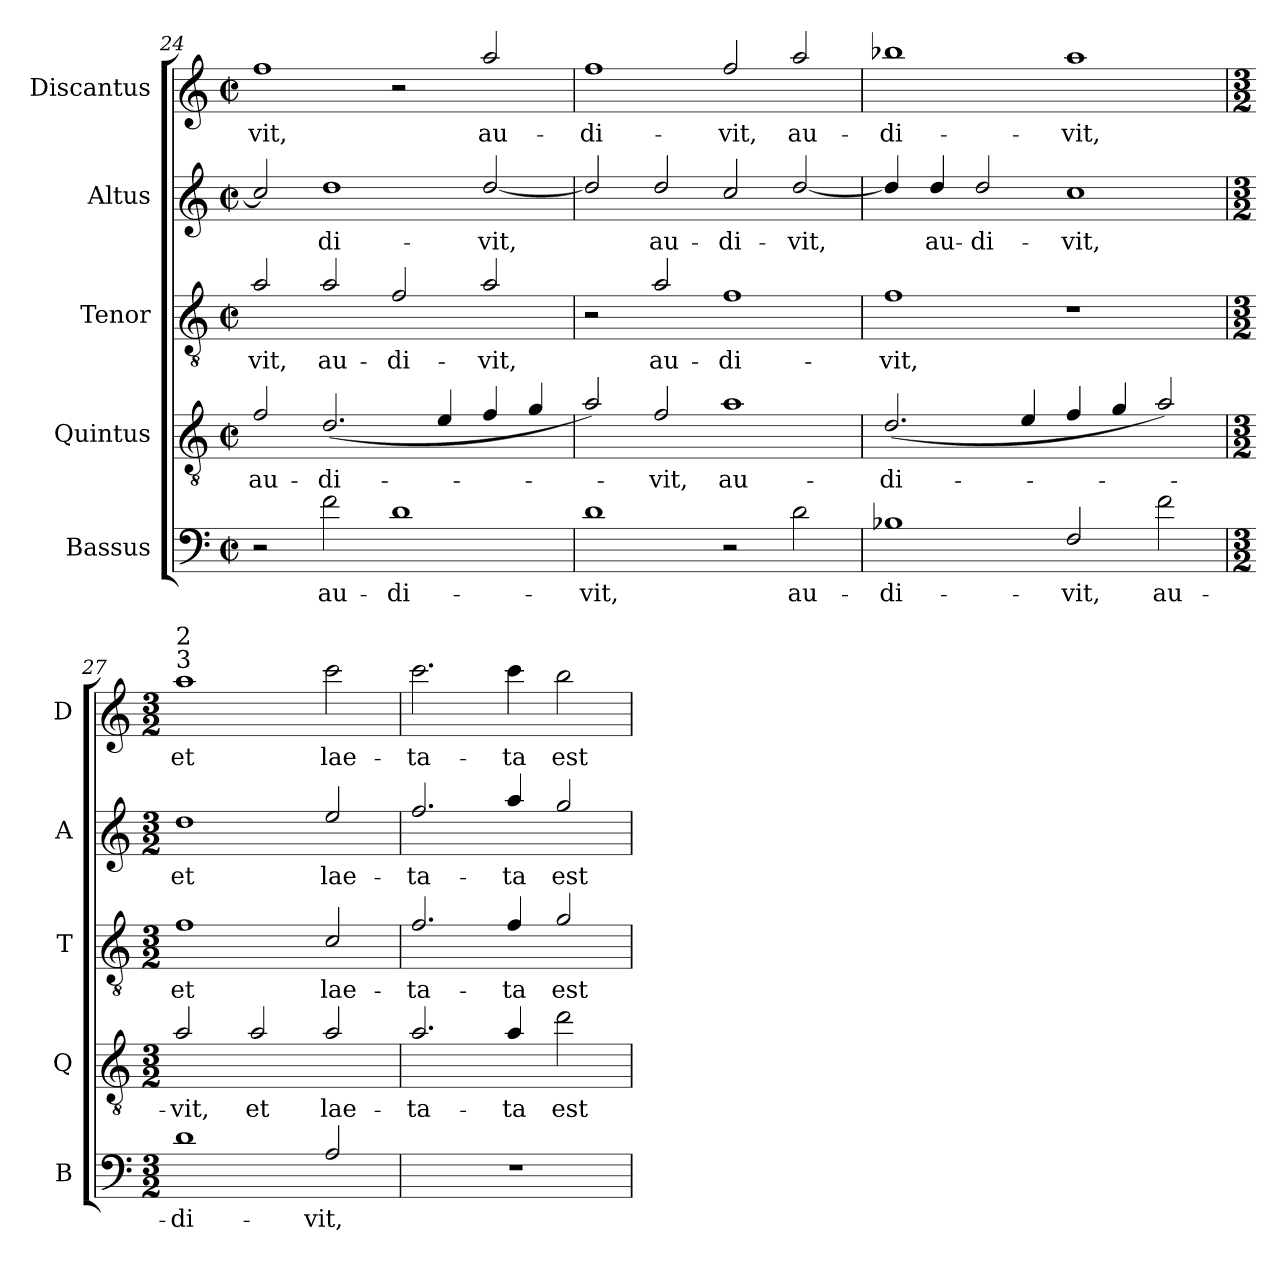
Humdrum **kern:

**kern	**text	**kern	**text	**kern	**text	**kern	**text	**kern	**text
*part5	*part5	*part4	*part4	*part3	*part3	*part2	*part2	*part1	*part1
*staff5	*staff5	*staff4	*staff4	*staff3	*staff3	*staff2	*staff2	*staff1	*staff1
*I"Bassus	*	*I"Quintus	*	*I"Tenor	*	*I"Altus	*	*I"Discantus	*
*I'B	*	*I'Q	*	*I'T	*	*I'A	*	*I'D	*
*clefF4	*	*clefGv2	*	*clefGv2	*	*clefG2	*	*clefG2	*
*ITrd7c12	*	*ITrd7c12	*	*ITrd7c12	*	*ITrd7c12	*	*ITrd7c12	*
*k[]	*	*k[]	*	*k[]	*	*k[]	*	*k[]	*
*C:	*	*C:	*	*C:	*	*C:	*	*C:	*
*M2/2	*	*M2/2	*	*M2/2	*	*M2/2	*	*M2/2	*
*met(c|)	*	*met(c|)	*	*met(c|)	*	*met(c|)	*	*met(c|)	*
=24	=24	=24	=24	=24	=24	=24	=24	=24	=24
!	!	!	!LO:LY:b	!	!LO:LY:b	!	!	!	!LO:LY:b
2r	.	2F/	au-	2A/	-vit,	2c/]	.	1f	-vit,
!	!LO:LY:b	!	!LO:LY:b	!	!LO:LY:b	!	!LO:LY:b	!	!
2F\	au-	(<2.D/	-di-	2A/	au-	1d	-di-	.	.
!	!LO:LY:b	!	!	!	!LO:LY:b	!	!	!	!
1D	-di-	.	.	2F/	-di-	.	.	2r	.
.	.	4E/	.	.	.	.	.	.	.
!	!	!	!	!	!LO:LY:b	!	!LO:LY:b	!	!LO:LY:b
.	.	4F/	.	2A/	-vit,	[2d/	-vit,	2a/	au-
.	.	4G/	.	.	.	.	.	.	.
=25	=25	=25	=25	=25	=25	=25	=25	=25	=25
!	!LO:LY:b	!	!	!	!	!	!	!	!LO:LY:b
1D	-vit,	2A/)	.	2r	.	2d/]	.	1f	-di-
!	!	!	!LO:LY:b	!	!LO:LY:b	!	!LO:LY:b	!	!
.	.	2F/	-vit,	2A/	au-	2d/	au-	.	.
!	!	!	!LO:LY:b	!	!LO:LY:b	!	!LO:LY:b	!	!LO:LY:b
2r	.	1A	au-	1F	-di-	2c/	-di-	2f/	-vit,
!	!LO:LY:b	!	!	!	!	!	!LO:LY:b	!	!LO:LY:b
2D\	au-	.	.	.	.	[2d/	-vit,	2a/	au-
=26	=26	=26	=26	=26	=26	=26	=26	=26	=26
!	!LO:LY:b	!	!LO:LY:b	!	!LO:LY:b	!	!	!	!LO:LY:b
1BB-X	-di-	(<2.D/	-di-	1F	-vit,	4d/]	.	1b-X	-di-
!	!	!	!	!	!	!	!LO:LY:b	!	!
.	.	.	.	.	.	4d/	au-	.	.
!	!	!	!	!	!	!	!LO:LY:b	!	!
.	.	.	.	.	.	2d/	-di-	.	.
.	.	4E/	.	.	.	.	.	.	.
!	!LO:LY:b	!	!	!	!	!	!LO:LY:b	!	!LO:LY:b
2FF/	-vit,	4F/	.	1r	.	1c	-vit,	1a	-vit,
.	.	4G/	.	.	.	.	.	.	.
!	!LO:LY:b	!	!	!	!	!	!	!	!
2F\	au-	2A/)	.	.	.	.	.	.	.
=27	=27	=27	=27	=27	=27	=27	=27	=27	=27
*M3/2	*	*M3/2	*	*M3/2	*	*M3/2	*	*M3/2	*
!	!	!	!	!	!	!	!	!LO:TX:a:t=2\n3	!
!	!LO:LY:b	!	!LO:LY:b	!	!LO:LY:b	!	!LO:LY:b	!	!LO:LY:b
1D	-di-	2A/	-vit,	1F	et	1d	et	1a	et
!	!	!	!LO:LY:b	!	!	!	!	!	!
.	.	2A/	et	.	.	.	.	.	.
!	!LO:LY:b	!	!LO:LY:b	!	!LO:LY:b	!	!LO:LY:b	!	!LO:LY:b
2AA/	-vit,	2A/	lae-	2C/	lae-	2e/	lae-	2cc\	lae-
=28	=28	=28	=28	=28	=28	=28	=28	=28	=28
!	!	!	!LO:LY:b	!	!LO:LY:b	!	!LO:LY:b	!	!LO:LY:b
1.r	.	2.A/	-ta-	2.F/	-ta-	2.f/	-ta-	2.cc\	-ta-
!	!	!	!LO:LY:b	!	!LO:LY:b	!	!LO:LY:b	!	!LO:LY:b
.	.	4A/	-ta	4F/	-ta	4a/	-ta	4cc\	-ta
!	!	!	!LO:LY:b	!	!LO:LY:b	!	!LO:LY:b	!	!LO:LY:b
.	.	2d\	est	2G/	est	2g/	est	2b\	est
=	=	=	=	=	=	=	=	=	=
*-	*-	*-	*-	*-	*-	*-	*-	*-	*-
